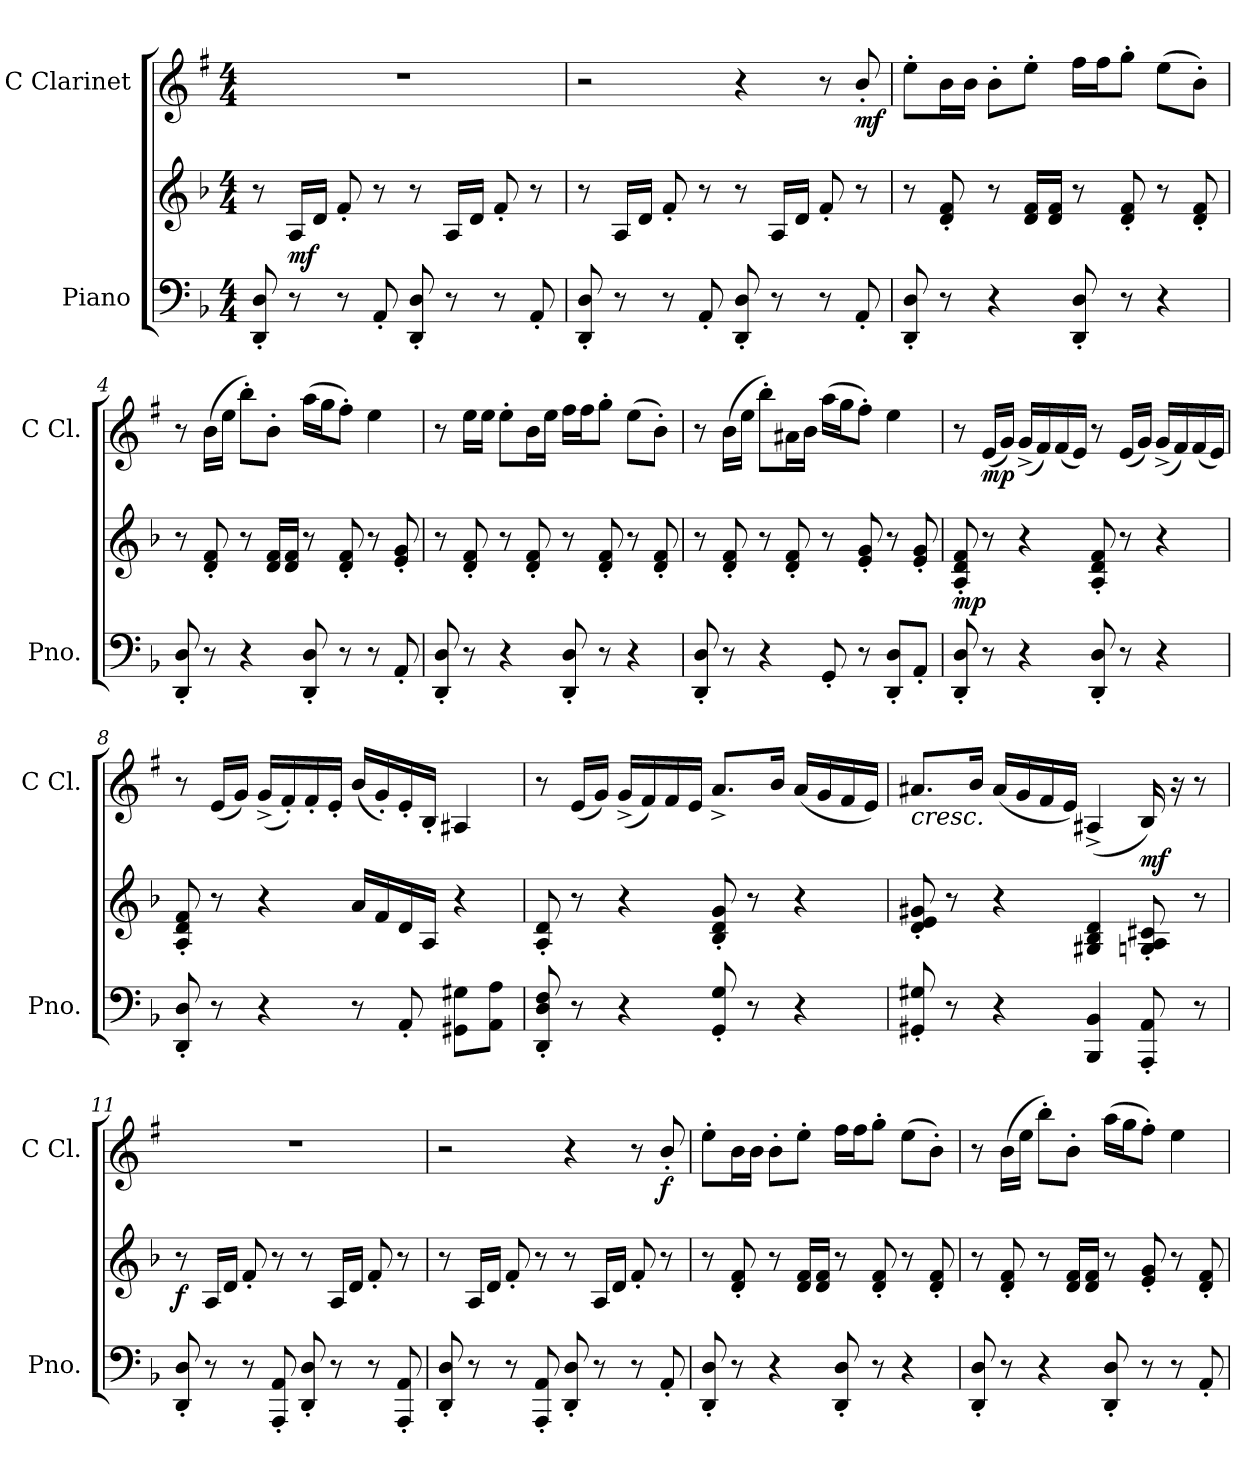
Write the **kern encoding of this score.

**kern	**kern	**dynam	**kern	**dynam
*part2	*part2	*part2	*part1	*part1
*staff3	*staff2	*staff2/3	*staff1	*staff1
*I"Piano	*	*	*I"C Clarinet	*
*I'Pno.	*	*	*I'C Cl.	*
*clefF4	*clefG2	*	*clefG2	*
*	*	*	*ITrd1c2	*
*k[b-]	*k[b-]	*	*k[b-]	*
*M4/4	*M4/4	*	*M4/4	*
*MM100	*MM100	*	*MM100	*
=1	=1	=1	=1	=1
8DD/' 8D/'	8r	.	1r	.
!	!	!LO:DY:b	!	!
8r	16A/LL	mf	.	.
.	16d/JJ	.	.	.
8r	8f'/	.	.	.
8AA'/	8r	.	.	.
8DD/' 8D/'	8r	.	.	.
8r	16A/LL	.	.	.
.	16d/JJ	.	.	.
8r	8f'/	.	.	.
8AA'/	8r	.	.	.
=2	=2	=2	=2	=2
8DD/' 8D/'	8r	.	2r	.
8r	16A/LL	.	.	.
.	16d/JJ	.	.	.
8r	8f'/	.	.	.
8AA'/	8r	.	.	.
8DD/' 8D/'	8r	.	4r	.
8r	16A/LL	.	.	.
.	16d/JJ	.	.	.
8r	8f'/	.	8r	.
!	!	!	!	!LO:DY:b
8AA'/	8r	.	8a'/	mf
=3	=3	=3	=3	=3
8DD/' 8D/'	8r	.	8dd'\L	.
8r	8d/' 8f/'	.	16a\L	.
.	.	.	16a\JJ	.
4r	8r	.	8a'\L	.
.	16d/ 16f/LL	.	8dd'\J	.
.	16d/ 16f/JJ	.	.	.
8DD/' 8D/'	8r	.	16ee\LL	.
.	.	.	16ee\J	.
8r	8d/' 8f/'	.	8ff'\J	.
4r	8r	.	(8dd\L	.
.	8d/' 8f/'	.	8a'\J)	.
!!LO:LB:g=z
=4	=4	=4	=4	=4
8DD/' 8D/'	8r	.	8r	.
8r	8d/' 8f/'	.	(16a\LL	.
.	.	.	16dd\JJ	.
4r	8r	.	8aa'\L)	.
.	16d/ 16f/LL	.	8a'\J	.
.	16d/ 16f/JJ	.	.	.
8DD/' 8D/'	8r	.	(16gg\LL	.
.	.	.	16ff\J	.
8r	8d/' 8f/'	.	8ee'\J)	.
8r	8r	.	4dd\	.
8AA'/	8e/' 8g/'	.	.	.
=5	=5	=5	=5	=5
8DD/' 8D/'	8r	.	8r	.
8r	8d/' 8f/'	.	16dd\LL	.
.	.	.	16dd\JJ	.
4r	8r	.	8dd'\L	.
.	8d/' 8f/'	.	16a\L	.
.	.	.	16dd\JJ	.
8DD/' 8D/'	8r	.	16ee\LL	.
.	.	.	16ee\J	.
8r	8d/' 8f/'	.	8ff'\J	.
4r	8r	.	(8dd\L	.
.	8d/' 8f/'	.	8a'\J)	.
=6	=6	=6	=6	=6
8DD/' 8D/'	8r	.	8r	.
8r	8d/' 8f/'	.	(16a\LL	.
.	.	.	16dd\JJ	.
4r	8r	.	8aa'\L)	.
.	8d/' 8f/'	.	16g#X\L	.
.	.	.	16a\JJ	.
8GG'/	8r	.	(16gg\LL	.
.	.	.	16ff\J	.
8r	8e/' 8g/'	.	8ee'\J)	.
8DD/' 8D/'L	8r	.	4dd\	.
8AA'/J	8e/' 8g/'	.	.	.
!!LO:LB:g=z
=7	=7	=7	=7	=7
!	!	!LO:DY:b	!	!
8DD/' 8D/'	8A/' 8d/' 8f/'	mp	8r	.
!	!	!	!	!LO:DY:b
8r	8r	.	(16d/LL	mp
.	.	.	16f/JJ)	.
4r	4r	.	(16f^/LL	.
.	.	.	16e/)	.
.	.	.	(16e/	.
.	.	.	16d/JJ)	.
8DD/' 8D/'	8A/' 8d/' 8f/'	.	8r	.
8r	8r	.	(16d/LL	.
.	.	.	16f/JJ)	.
4r	4r	.	(16f^/LL	.
.	.	.	16e/)	.
.	.	.	(16e/	.
.	.	.	16d/JJ)	.
=8	=8	=8	=8	=8
8DD/' 8D/'	8A/' 8d/' 8f/'	.	8r	.
8r	8r	.	(16d/LL	.
.	.	.	16f/JJ)	.
4r	4r	.	(16f^/LL	.
.	.	.	16e'/)	.
.	.	.	16e'/	.
.	.	.	16d'/JJ	.
8r	16a/LL	.	(16a/LL	.
.	16f/	.	16f'/)	.
8AA'/	16d/	.	16d'/	.
.	16A/JJ	.	16A'/JJ	.
8GG#X\ 8G#X\L	4r	.	4G#X/	.
8AA\ 8A\J	.	.	.	.
=9	=9	=9	=9	=9
8DD/' 8D/' 8F/'	8A/' 8d/'	.	8r	.
8r	8r	.	(16d/LL	.
.	.	.	16f/JJ)	.
4r	4r	.	(16f^/LL	.
.	.	.	16e/)	.
.	.	.	16e/	.
.	.	.	16d/JJ	.
8GG/' 8G/'	8B-/' 8d/' 8g/'	.	8.g^/L	.
8r	8r	.	.	.
.	.	.	16a/Jk	.
4r	4r	.	(16g/LL	.
.	.	.	16f/	.
.	.	.	16e/	.
.	.	.	16d/JJ)	.
!!LO:LB:g=z
=10	=10	=10	=10	=10
!	!	!	!	!LO:HP:b
8GG#X/' 8G#X/'	8d/' 8e/' 8g#X/'	.	8.g#X/L	<
8r	8r	.	.	.
.	.	.	16a/Jk	.
4r	4r	.	(16g#/LL	.
.	.	.	16f/	.
.	.	.	16e/	.
.	.	.	16d/JJ)	.
4BBB-/ 4BB-/	4G#X/ 4B-/ 4d/	.	(4G#X^/	.
!	!	!	!	!LO:DY:b
8AAA/' 8AA/'	8Gn/' 8A/' 8c#X/'	.	16A/)	mf
.	.	.	16r	.
8r	8r	.	8r	.
.	.	.	.	[
=11	=11	=11	=11	=11
!	!	!LO:DY:b	!	!
8DD/' 8D/'	8r	f	1r	.
8r	16A/LL	.	.	.
.	16d/JJ	.	.	.
8r	8f'/	.	.	.
8AAA/' 8AA/'	8r	.	.	.
8DD/' 8D/'	8r	.	.	.
8r	16A/LL	.	.	.
.	16d/JJ	.	.	.
8r	8f'/	.	.	.
8AAA/' 8AA/'	8r	.	.	.
=12	=12	=12	=12	=12
8DD/' 8D/'	8r	.	2r	.
8r	16A/LL	.	.	.
.	16d/JJ	.	.	.
8r	8f'/	.	.	.
8AAA/' 8AA/'	8r	.	.	.
8DD/' 8D/'	8r	.	4r	.
8r	16A/LL	.	.	.
.	16d/JJ	.	.	.
8r	8f'/	.	8r	.
!	!	!	!	!LO:DY:b
8AA'/	8r	.	8a'/	f
!!LO:PB:g=z
=13	=13	=13	=13	=13
8DD/' 8D/'	8r	.	8dd'\L	.
8r	8d/' 8f/'	.	16a\L	.
.	.	.	16a\JJ	.
4r	8r	.	8a'\L	.
.	16d/ 16f/LL	.	8dd'\J	.
.	16d/ 16f/JJ	.	.	.
8DD/' 8D/'	8r	.	16ee\LL	.
.	.	.	16ee\J	.
8r	8d/' 8f/'	.	8ff'\J	.
4r	8r	.	(8dd\L	.
.	8d/' 8f/'	.	8a'\J)	.
=14	=14	=14	=14	=14
8DD/' 8D/'	8r	.	8r	.
8r	8d/' 8f/'	.	(16a\LL	.
.	.	.	16dd\JJ	.
4r	8r	.	8aa'\L)	.
.	16d/ 16f/LL	.	8a'\J	.
.	16d/ 16f/JJ	.	.	.
8DD/' 8D/'	8r	.	(16gg\LL	.
.	.	.	16ff\J	.
8r	8e/' 8g/'	.	8ee'\J)	.
8r	8r	.	4dd\	.
8AA'/	8d/' 8f/'	.	.	.
=	=	=	=	=
*-	*-	*-	*-	*-
